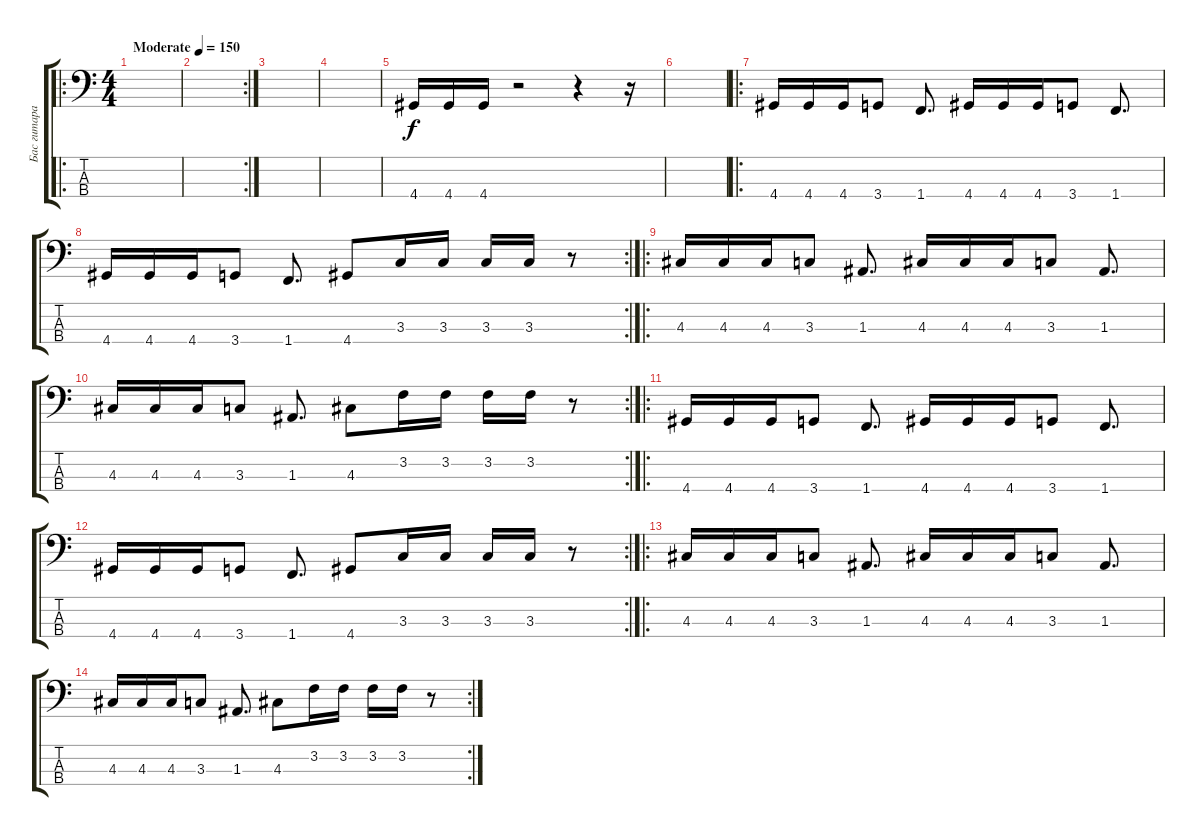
\track ("Бас гитара" "Бас гитара") {instrument electricbassfinger}
\staff {score tabs}
\tuning (G2 D2 A1 E1) {hide}
\ro
\ts (4 4)
\tempo (150 "Moderate")
\clef f4
\ks c
|
\rc 2
|
|
|
4.4.16 4.4.16 4.4.16 r.2 r.4 r.16 |
|
\ro
4.4.16 4.4.16 4.4.16 3.4.8 1.4.8{d} 4.4.16 4.4.16 4.4.16 3.4.8 1.4.8{d} |
\rc 2
4.4.16 4.4.16 4.4.16 3.4.8 1.4.8{d} 4.4.8 3.3.16 3.3.16 3.3.16 3.3.16 r.8 |
\ro
4.3.16 4.3.16 4.3.16 3.3.8 1.3.8{d} 4.3.16 4.3.16 4.3.16 3.3.8 1.3.8{d} |
\rc 2
4.3.16 4.3.16 4.3.16 3.3.8 1.3.8{d} 4.3.8 3.2.16 3.2.16 3.2.16 3.2.16 r.8 |
\ro
4.4.16 4.4.16 4.4.16 3.4.8 1.4.8{d} 4.4.16 4.4.16 4.4.16 3.4.8 1.4.8{d} |
\rc 2
4.4.16 4.4.16 4.4.16 3.4.8 1.4.8{d} 4.4.8 3.3.16 3.3.16 3.3.16 3.3.16 r.8 |
\ro
4.3.16 4.3.16 4.3.16 3.3.8 1.3.8{d} 4.3.16 4.3.16 4.3.16 3.3.8 1.3.8{d} |
\rc 2
4.3.16 4.3.16 4.3.16 3.3.8 1.3.8{d} 4.3.8 3.2.16 3.2.16 3.2.16 3.2.16 r.8
